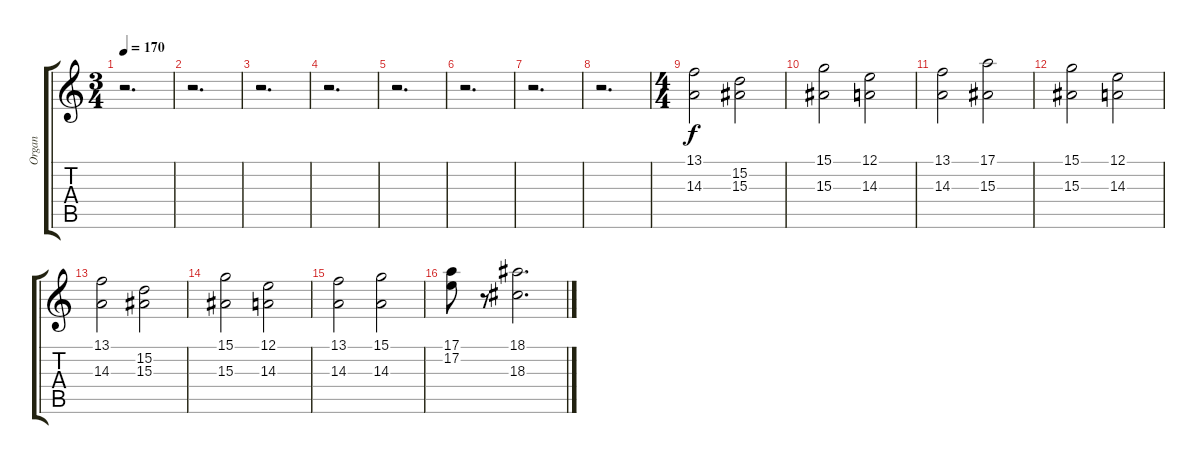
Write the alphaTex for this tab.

\track ("Organ" "Organ") {instrument churchorgan}
\staff {score tabs}
\tuning (E4 B3 G3 D3 A2 E2) {hide}
\ts (3 4)
\tempo 170
\clef g2
\ks c
r.2{d dy f} |
r.2{d} |
r.2{d} |
r.2{d} |
r.2{d} |
r.2{d} |
r.2{d} |
r.2{d} |
\ts (4 4)
(13.1 14.3).2 (15.2 15.3).2 |
(15.1 15.3).2 (12.1 14.3).2 |
(13.1 14.3).2 (17.1 15.3).2 |
(15.1 15.3).2 (12.1 14.3).2 |
(13.1 14.3).2 (15.2 15.3).2 |
(15.1 15.3).2 (12.1 14.3).2 |
(13.1 14.3).2 (15.1 14.3).2 |
(17.1 17.2).8 r.8 (18.1 18.3).2{d}
